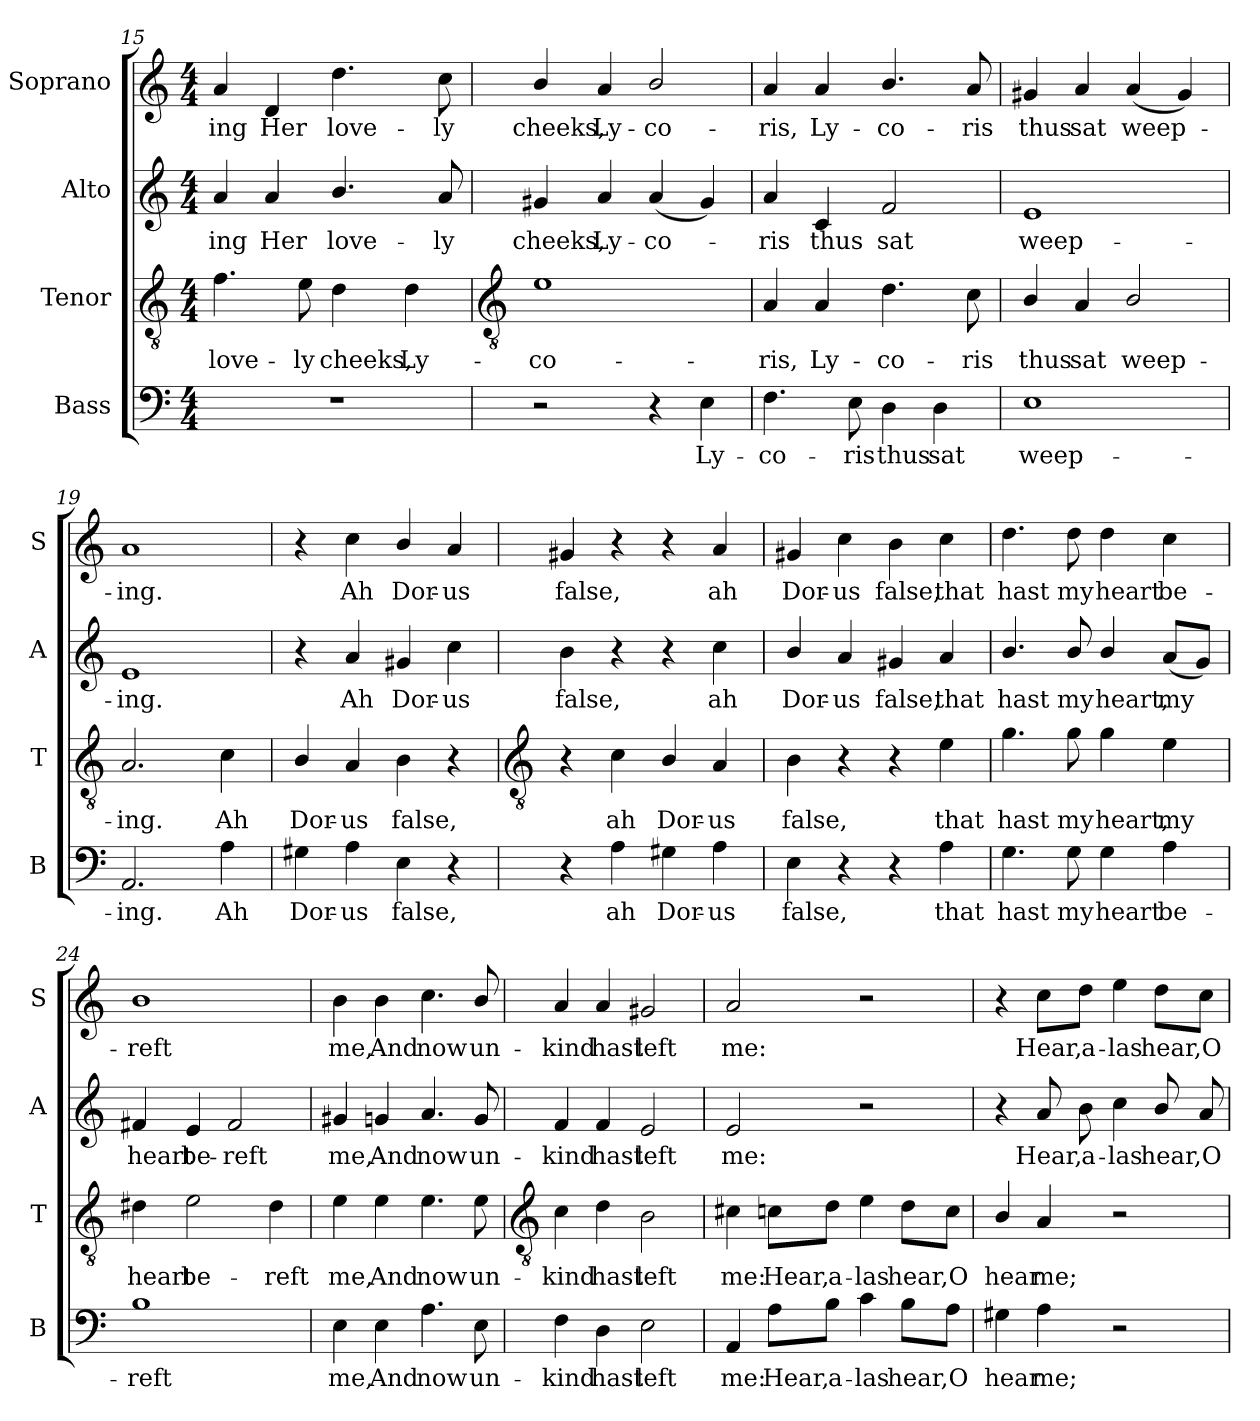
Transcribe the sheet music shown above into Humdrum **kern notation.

**kern	**text	**kern	**text	**kern	**text	**kern	**text
*part4	*part4	*part3	*part3	*part2	*part2	*part1	*part1
*staff4	*staff4	*staff3	*staff3	*staff2	*staff2	*staff1	*staff1
*I"Bass	*	*I"Tenor	*	*I"Alto	*	*I"Soprano	*
*I'B	*	*I'T	*	*I'A	*	*I'S	*
*clefF4	*	*clefGv2	*	*clefG2	*	*clefG2	*
*k[]	*	*k[]	*	*k[]	*	*k[]	*
*C:	*	*C:	*	*C:	*	*C:	*
*M4/4	*	*M4/4	*	*M4/4	*	*M4/4	*
=15	=15	=15	=15	=15	=15	=15	=15
!	!	!	!LO:LY:b	!	!LO:LY:b	!	!LO:LY:b
1r	.	4.f	love-	4a	ing	4a	ing
!	!	!	!	!	!LO:LY:b	!	!LO:LY:b
.	.	.	.	4a	Her	4d	Her
!	!	!	!LO:LY:b	!	!	!	!
.	.	8e	-ly	.	.	.	.
!	!	!	!LO:LY:b	!	!LO:LY:b	!	!LO:LY:b
.	.	4d	cheeks,	4.b/	love-	4.dd	love-
!	!	!	!LO:LY:b	!	!	!	!
.	.	4d	Ly-	.	.	.	.
!	!	!	!	!	!LO:LY:b	!	!LO:LY:b
.	.	.	.	8a	-ly	8cc	-ly
!!LO:LB:g=z
=16	=16	=16	=16	=16	=16	=16	=16
*	*	*clefGv2	*	*	*	*	*
!	!	!	!LO:LY:b	!	!LO:LY:b	!	!LO:LY:b
2r	.	1e	-co-	4g#X	cheeks,	4b/	cheeks,
!	!	!	!	!	!LO:LY:b	!	!LO:LY:b
.	.	.	.	4a	Ly-	4a	Ly-
!	!	!	!	!	!LO:LY:b	!	!LO:LY:b
4r	.	.	.	(<4a	-co-	2b/	-co-
!	!LO:LY:b	!	!	!	!	!	!
4E	Ly-	.	.	4g#)	.	.	.
=17	=17	=17	=17	=17	=17	=17	=17
!	!LO:LY:b	!	!LO:LY:b	!	!LO:LY:b	!	!LO:LY:b
4.F	-co-	4A	-ris,	4a	ris	4a	-ris,
!	!	!	!LO:LY:b	!	!LO:LY:b	!	!LO:LY:b
.	.	4A	Ly-	4c	thus	4a	Ly-
!	!LO:LY:b	!	!	!	!	!	!
8E	-ris	.	.	.	.	.	.
!	!LO:LY:b	!	!LO:LY:b	!	!LO:LY:b	!	!LO:LY:b
4D	thus	4.d	-co-	2f	sat	4.b/	-co-
!	!LO:LY:b	!	!	!	!	!	!
4D	sat	.	.	.	.	.	.
!	!	!	!LO:LY:b	!	!	!	!LO:LY:b
.	.	8c	-ris	.	.	8a	-ris
=18	=18	=18	=18	=18	=18	=18	=18
!	!LO:LY:b	!	!LO:LY:b	!	!LO:LY:b	!	!LO:LY:b
1E	weep-	4B/	thus	1e	weep-	4g#X	thus
!	!	!	!LO:LY:b	!	!	!	!LO:LY:b
.	.	4A	sat	.	.	4a	sat
!	!	!	!LO:LY:b	!	!	!	!LO:LY:b
.	.	2B/	weep-	.	.	(<4a	weep-
.	.	.	.	.	.	4g#)	.
=19	=19	=19	=19	=19	=19	=19	=19
!	!LO:LY:b	!	!LO:LY:b	!	!LO:LY:b	!	!LO:LY:b
2.AA	-ing.	2.A	-ing.	1e	-ing.	1a	ing.
!	!LO:LY:b	!	!LO:LY:b	!	!	!	!
4A	Ah	4c	Ah	.	.	.	.
=20	=20	=20	=20	=20	=20	=20	=20
!	!LO:LY:b	!	!LO:LY:b	!	!	!	!
4G#X	Dor-	4B/	Dor-	4r	.	4r	.
!	!LO:LY:b	!	!LO:LY:b	!	!LO:LY:b	!	!LO:LY:b
4A	-us	4A	-us	4a	Ah	4cc	Ah
!	!LO:LY:b	!	!LO:LY:b	!	!LO:LY:b	!	!LO:LY:b
4E	false,	4B	false,	4g#X	Dor-	4b/	Dor-
!	!	!	!	!	!LO:LY:b	!	!LO:LY:b
4r	.	4r	.	4cc	-us	4a	-us
!!LO:LB:g=z
=21	=21	=21	=21	=21	=21	=21	=21
*	*	*clefGv2	*	*	*	*	*
!	!	!	!	!	!LO:LY:b	!	!LO:LY:b
4r	.	4r	.	4b	false,	4g#X	false,
!	!LO:LY:b	!	!LO:LY:b	!	!	!	!
4A	ah	4c	ah	4r	.	4r	.
!	!LO:LY:b	!	!LO:LY:b	!	!	!	!
4G#X	Dor-	4B/	Dor-	4r	.	4r	.
!	!LO:LY:b	!	!LO:LY:b	!	!LO:LY:b	!	!LO:LY:b
4A	-us	4A	-us	4cc	ah	4a	ah
=22	=22	=22	=22	=22	=22	=22	=22
!	!LO:LY:b	!	!LO:LY:b	!	!LO:LY:b	!	!LO:LY:b
4E	false,	4B	false,	4b/	Dor-	4g#X	Dor-
!	!	!	!	!	!LO:LY:b	!	!LO:LY:b
4r	.	4r	.	4a	-us	4cc	-us
!	!	!	!	!	!LO:LY:b	!	!LO:LY:b
4r	.	4r	.	4g#X	false,	4b	false,
!	!LO:LY:b	!	!LO:LY:b	!	!LO:LY:b	!	!LO:LY:b
4A	that	4e	that	4a	that	4cc	that
=23	=23	=23	=23	=23	=23	=23	=23
!	!LO:LY:b	!	!LO:LY:b	!	!LO:LY:b	!	!LO:LY:b
4.G	hast	4.g	hast	4.b/	hast	4.dd	hast
!	!LO:LY:b	!	!LO:LY:b	!	!LO:LY:b	!	!LO:LY:b
8G	my	8g	my	8b/	my	8dd	my
!	!LO:LY:b	!	!LO:LY:b	!	!LO:LY:b	!	!LO:LY:b
4G	heart	4g	heart,	4b/	heart,	4dd	heart
!	!LO:LY:b	!	!LO:LY:b	!	!LO:LY:b	!	!LO:LY:b
4A	be-	4e	my	(<8aL	my	4cc	be-
.	.	.	.	8gJ)	.	.	.
=24	=24	=24	=24	=24	=24	=24	=24
!	!LO:LY:b	!	!LO:LY:b	!	!LO:LY:b	!	!LO:LY:b
1B	-reft	4d#X	heart	4f#X	heart	1b	-reft
!	!	!	!LO:LY:b	!	!LO:LY:b	!	!
.	.	2e	be-	4e	be-	.	.
!	!	!	!	!	!LO:LY:b	!	!
.	.	.	.	2f#	-reft	.	.
!	!	!	!LO:LY:b	!	!	!	!
.	.	4d#	-reft	.	.	.	.
=25	=25	=25	=25	=25	=25	=25	=25
!	!LO:LY:b	!	!LO:LY:b	!	!LO:LY:b	!	!LO:LY:b
4E	me,	4e	me,	4g#X	me,	4b	me,
!	!LO:LY:b	!	!LO:LY:b	!	!LO:LY:b	!	!LO:LY:b
4E	And	4e	And	4gn	And	4b	And
!	!LO:LY:b	!	!LO:LY:b	!	!LO:LY:b	!	!LO:LY:b
4.A	now	4.e	now	4.a	now	4.cc	now
!	!LO:LY:b	!	!LO:LY:b	!	!LO:LY:b	!	!LO:LY:b
8E	un-	8e	un-	8g	un-	8b/	un-
!!LO:LB:g=z
=26	=26	=26	=26	=26	=26	=26	=26
*	*	*clefGv2	*	*	*	*	*
!	!LO:LY:b	!	!LO:LY:b	!	!LO:LY:b	!	!LO:LY:b
4F	-kind	4c	-kind	4f	-kind	4a	-kind
!	!LO:LY:b	!	!LO:LY:b	!	!LO:LY:b	!	!LO:LY:b
4D	hast	4d	hast	4f	hast	4a	hast
!	!LO:LY:b	!	!LO:LY:b	!	!LO:LY:b	!	!LO:LY:b
2E	left	2B	left	2e	left	2g#X	left
=27	=27	=27	=27	=27	=27	=27	=27
!	!LO:LY:b	!	!LO:LY:b	!	!LO:LY:b	!	!LO:LY:b
4AA	me:	4c#X	me:	2e	me:	2a	me:
!	!LO:LY:b	!	!LO:LY:b	!	!	!	!
8A\L	Hear,	8cn\L	Hear,	.	.	.	.
!	!LO:LY:b	!	!LO:LY:b	!	!	!	!
8B\J	a-	8d\J	a-	.	.	.	.
!	!LO:LY:b	!	!LO:LY:b	!	!	!	!
4c	-las	4e	-las	2r	.	2r	.
!	!LO:LY:b	!	!LO:LY:b	!	!	!	!
8B\L	hear,	8d\L	hear,	.	.	.	.
!	!LO:LY:b	!	!LO:LY:b	!	!	!	!
8A\J	O	8c\J	O	.	.	.	.
=28	=28	=28	=28	=28	=28	=28	=28
!	!LO:LY:b	!	!LO:LY:b	!	!	!	!
4G#X	hear	4B/	hear	4r	.	4r	.
!	!LO:LY:b	!	!LO:LY:b	!	!LO:LY:b	!	!LO:LY:b
4A	me;	4A	me;	8a	Hear,	8cc\L	Hear,
!	!	!	!	!	!LO:LY:b	!	!LO:LY:b
.	.	.	.	8b	a-	8dd\J	a-
!	!	!	!	!	!LO:LY:b	!	!LO:LY:b
2r	.	2r	.	4cc	-las	4ee	-las
!	!	!	!	!	!LO:LY:b	!	!LO:LY:b
.	.	.	.	8b/	hear,	8dd\L	hear,
!	!	!	!	!	!LO:LY:b	!	!LO:LY:b
.	.	.	.	8a	O	8cc\J	O
=	=	=	=	=	=	=	=
*-	*-	*-	*-	*-	*-	*-	*-
